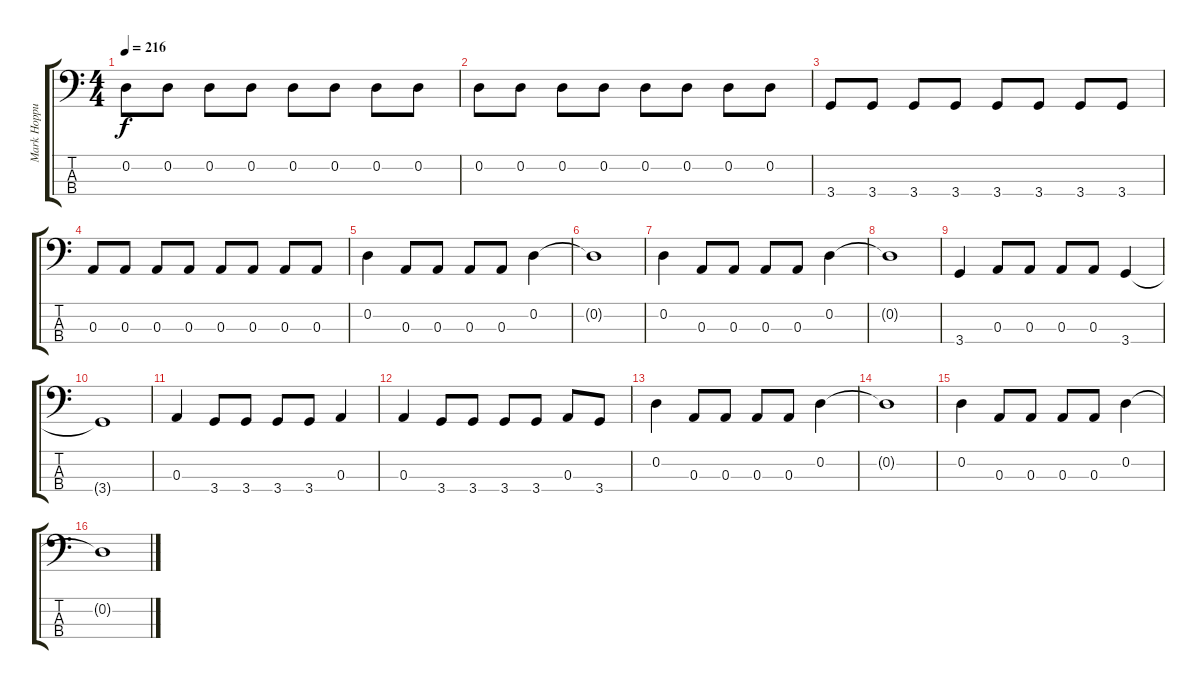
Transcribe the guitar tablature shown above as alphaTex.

\track ("Mark Hoppus (Bass)" "Mark Hoppu") {instrument electricbasspick}
\staff {score tabs}
\tuning (G2 D2 A1 E1) {hide}
\ts (4 4)
\tempo 216
\clef f4
\ks c
0.2.8{dy f} 0.2.8 0.2.8 0.2.8 0.2.8 0.2.8 0.2.8 0.2.8 |
0.2.8 0.2.8 0.2.8 0.2.8 0.2.8 0.2.8 0.2.8 0.2.8 |
3.4.8 3.4.8 3.4.8 3.4.8 3.4.8 3.4.8 3.4.8 3.4.8 |
0.3.8 0.3.8 0.3.8 0.3.8 0.3.8 0.3.8 0.3.8 0.3.8 |
0.2.4 0.3.8 0.3.8 0.3.8 0.3.8 0.2.4 |
0.2{t}.1 |
0.2.4 0.3.8 0.3.8 0.3.8 0.3.8 0.2.4 |
0.2{t}.1 |
3.4.4 0.3.8 0.3.8 0.3.8 0.3.8 3.4.4 |
3.4{t}.1 |
0.3.4 3.4.8 3.4.8 3.4.8 3.4.8 0.3.4 |
0.3.4 3.4.8 3.4.8 3.4.8 3.4.8 0.3.8 3.4.8 |
0.2.4 0.3.8 0.3.8 0.3.8 0.3.8 0.2.4 |
0.2{t}.1 |
0.2.4 0.3.8 0.3.8 0.3.8 0.3.8 0.2.4 |
0.2{t}.1
